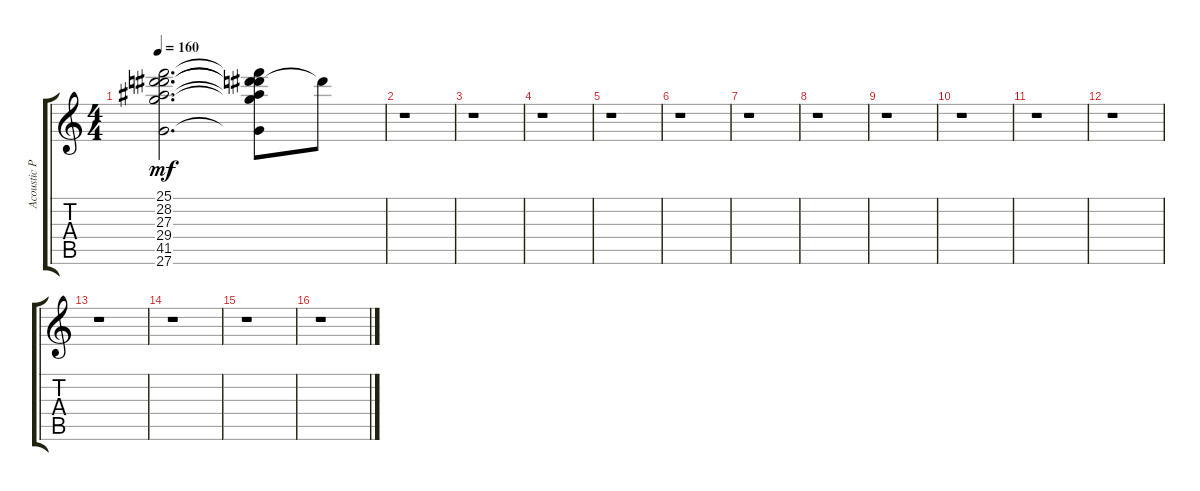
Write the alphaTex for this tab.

\track ("Acoustic Piano (Staff 1)" "Acoustic P") {instrument acousticgrandpiano}
\staff {score tabs}
\tuning (E4 B3 G3 D3 A2 E2) {hide}
\ts (4 4)
\tempo 160
\clef g2
\ks c
(25.1{t} 28.2{t} 27.3{t} 29.4{t} 41.5{t} 27.6{t}).2{d dy mf} (25.1{t} 28.2{t} 27.3{t} 29.4{t} 41.5{t} 27.6{t}).8 41.5{t}.8 |
r.1 |
r.1 |
r.1 |
r.1 |
r.1 |
r.1 |
r.1 |
r.1 |
r.1 |
r.1 |
r.1 |
r.1 |
r.1 |
r.1 |
r.1
